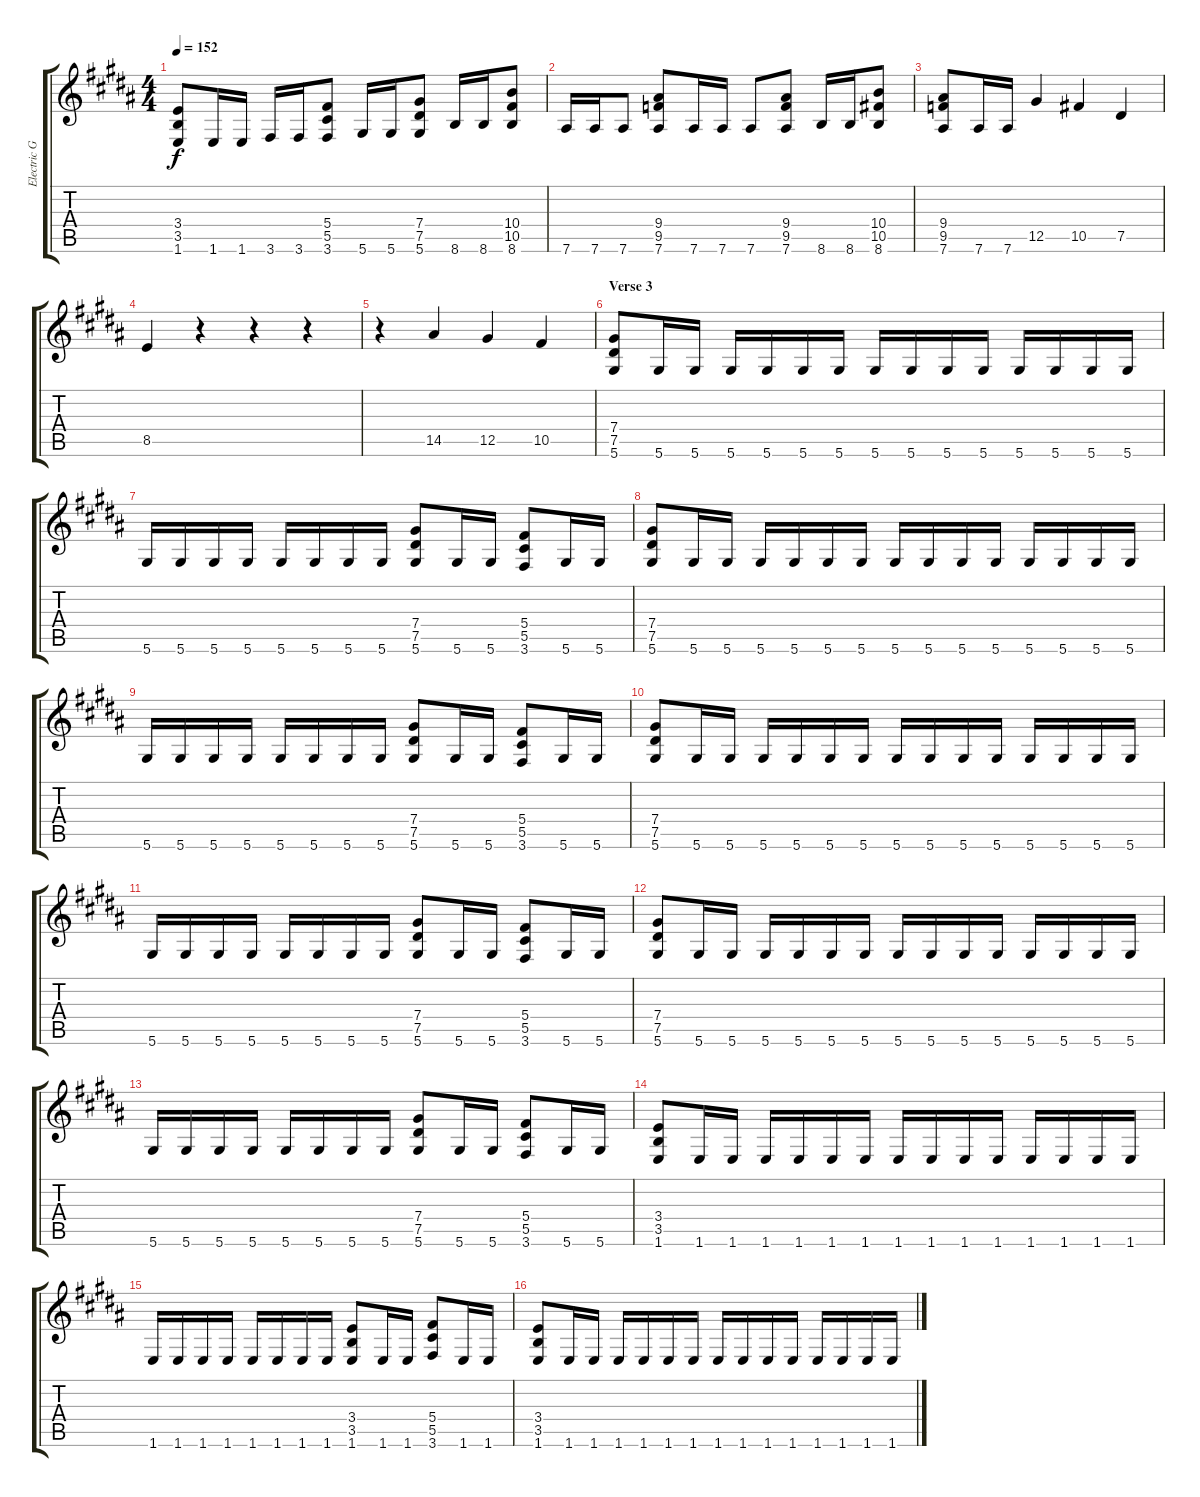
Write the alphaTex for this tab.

\track ("Electric Guitar I" "Electric G") {instrument distortionguitar}
\staff {score tabs}
\tuning (Eb4 Bb3 Gb3 Db3 Ab2 Eb2) {hide}
\ts (4 4)
\tempo 152
\clef g2
\ks b
(3.4 3.5 1.6).8{dy f} 1.6.16 1.6.16 3.6.16 3.6.16 (5.4 5.5 3.6).8 5.6.16 5.6.16 (7.4 7.5 5.6).8 8.6.16 8.6.16 (10.4 10.5 8.6).8 |
7.6.16 7.6.16 7.6.8 (9.4 9.5 7.6).8 7.6.16 7.6.16 7.6.8 (9.4 9.5 7.6).8 8.6.16 8.6.16 (10.4 10.5 8.6).8 |
(9.4 9.5 7.6).8 7.6.16 7.6.16 12.5.4 10.5.4 7.5.4 |
8.5.4 r.4 r.4 r.4 |
r.4 14.5.4 12.5.4 10.5.4 |
\section ("" "Verse 3")
(7.4 7.5 5.6).8 5.6.16 5.6.16 5.6.16 5.6.16 5.6.16 5.6.16 5.6.16 5.6.16 5.6.16 5.6.16 5.6.16 5.6.16 5.6.16 5.6.16 |
5.6.16 5.6.16 5.6.16 5.6.16 5.6.16 5.6.16 5.6.16 5.6.16 (7.4 7.5 5.6).8 5.6.16 5.6.16 (5.4 5.5 3.6).8 5.6.16 5.6.16 |
(7.4 7.5 5.6).8 5.6.16 5.6.16 5.6.16 5.6.16 5.6.16 5.6.16 5.6.16 5.6.16 5.6.16 5.6.16 5.6.16 5.6.16 5.6.16 5.6.16 |
5.6.16 5.6.16 5.6.16 5.6.16 5.6.16 5.6.16 5.6.16 5.6.16 (7.4 7.5 5.6).8 5.6.16 5.6.16 (5.4 5.5 3.6).8 5.6.16 5.6.16 |
(7.4 7.5 5.6).8 5.6.16 5.6.16 5.6.16 5.6.16 5.6.16 5.6.16 5.6.16 5.6.16 5.6.16 5.6.16 5.6.16 5.6.16 5.6.16 5.6.16 |
5.6.16 5.6.16 5.6.16 5.6.16 5.6.16 5.6.16 5.6.16 5.6.16 (7.4 7.5 5.6).8 5.6.16 5.6.16 (5.4 5.5 3.6).8 5.6.16 5.6.16 |
(7.4 7.5 5.6).8 5.6.16 5.6.16 5.6.16 5.6.16 5.6.16 5.6.16 5.6.16 5.6.16 5.6.16 5.6.16 5.6.16 5.6.16 5.6.16 5.6.16 |
5.6.16 5.6.16 5.6.16 5.6.16 5.6.16 5.6.16 5.6.16 5.6.16 (7.4 7.5 5.6).8 5.6.16 5.6.16 (5.4 5.5 3.6).8 5.6.16 5.6.16 |
(3.4 3.5 1.6).8 1.6.16 1.6.16 1.6.16 1.6.16 1.6.16 1.6.16 1.6.16 1.6.16 1.6.16 1.6.16 1.6.16 1.6.16 1.6.16 1.6.16 |
1.6.16 1.6.16 1.6.16 1.6.16 1.6.16 1.6.16 1.6.16 1.6.16 (3.4 3.5 1.6).8 1.6.16 1.6.16 (5.4 5.5 3.6).8 1.6.16 1.6.16 |
(3.4 3.5 1.6).8 1.6.16 1.6.16 1.6.16 1.6.16 1.6.16 1.6.16 1.6.16 1.6.16 1.6.16 1.6.16 1.6.16 1.6.16 1.6.16 1.6.16
